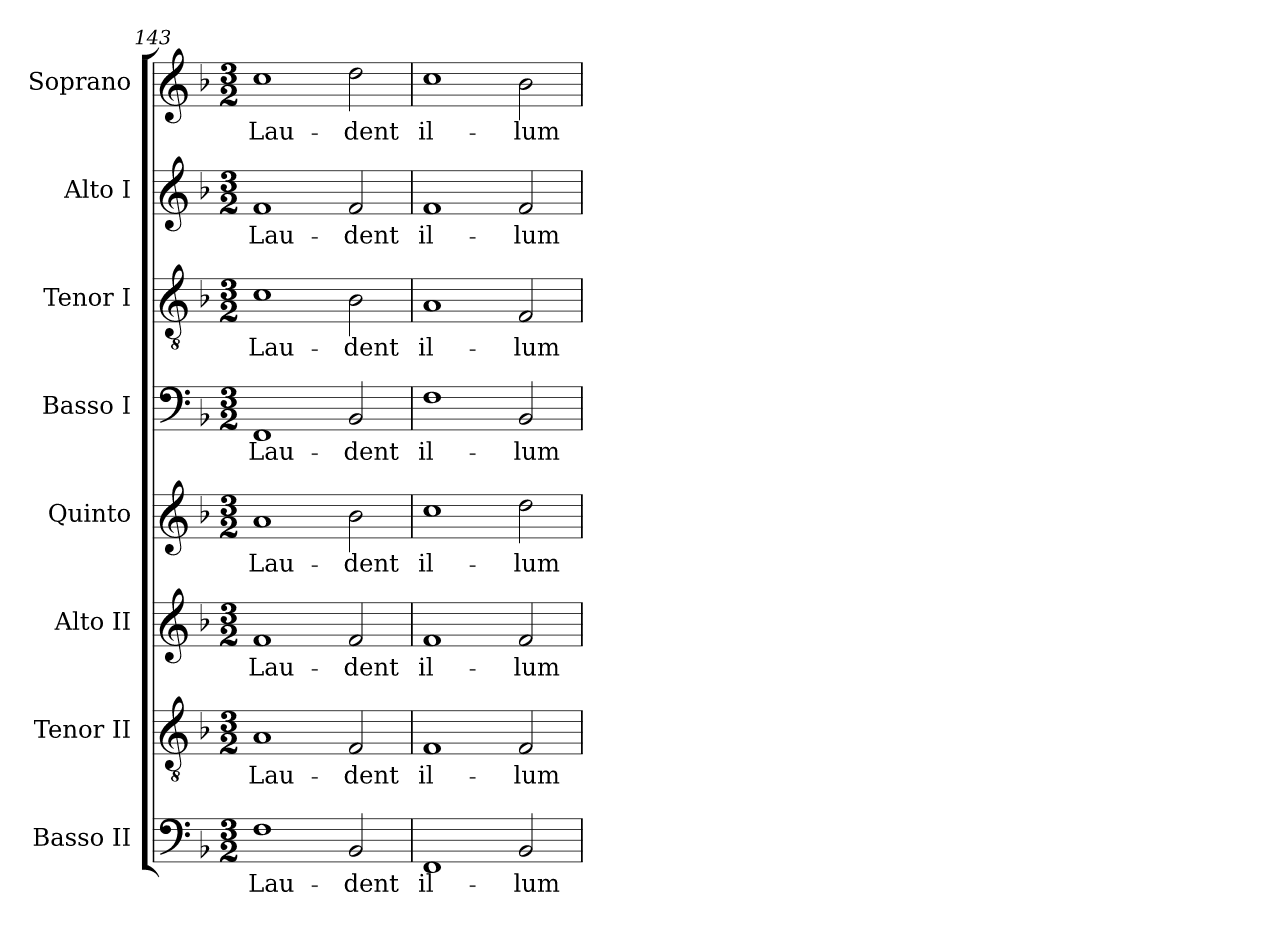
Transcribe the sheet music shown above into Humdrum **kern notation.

**kern	**text	**kern	**text	**kern	**text	**kern	**text	**kern	**text	**kern	**text	**kern	**text	**kern	**text
*part8	*part8	*part7	*part7	*part6	*part6	*part5	*part5	*part4	*part4	*part3	*part3	*part2	*part2	*part1	*part1
*staff8	*staff8	*staff7	*staff7	*staff6	*staff6	*staff5	*staff5	*staff4	*staff4	*staff3	*staff3	*staff2	*staff2	*staff1	*staff1
*I"Basso II	*	*I"Tenor II	*	*I"Alto II	*	*I"Quinto	*	*I"Basso I	*	*I"Tenor I	*	*I"Alto I	*	*I"Soprano	*
*I'B. 2	*	*I'T. 2	*	*I'A. 2	*	*I'Q.	*	*I'B. 1	*	*I'T. 1	*	*I'A. 1	*	*I'S.	*
*clefF4	*	*clefGv2	*	*clefG2	*	*clefG2	*	*clefF4	*	*clefGv2	*	*clefG2	*	*clefG2	*
*	*	*ITrd7c12	*	*	*	*	*	*	*	*ITrd7c12	*	*	*	*	*
*k[b-]	*	*k[b-]	*	*k[b-]	*	*k[b-]	*	*k[b-]	*	*k[b-]	*	*k[b-]	*	*k[b-]	*
*F:	*	*F:	*	*F:	*	*F:	*	*F:	*	*F:	*	*F:	*	*F:	*
*M3/2	*	*M3/2	*	*M3/2	*	*M3/2	*	*M3/2	*	*M3/2	*	*M3/2	*	*M3/2	*
=143	=143	=143	=143	=143	=143	=143	=143	=143	=143	=143	=143	=143	=143	=143	=143
!	!LO:LY:b:color=#000000	!	!	!	!	!	!	!	!	!	!	!	!	!	!
!	!	!	!LO:LY:b:color=#000000	!	!	!	!	!	!	!	!	!	!	!	!
!	!	!	!	!	!LO:LY:b:color=#000000	!	!	!	!	!	!	!	!	!	!
!	!	!	!	!	!	!	!LO:LY:b:color=#000000	!	!	!	!	!	!	!	!
!	!	!	!	!	!	!	!	!	!LO:LY:b:color=#000000	!	!	!	!	!	!
!	!	!	!	!	!	!	!	!	!	!	!LO:LY:b:color=#000000	!	!	!	!
!	!	!	!	!	!	!	!	!	!	!	!	!	!LO:LY:b:color=#000000	!	!
!	!	!	!	!	!	!	!	!	!	!	!	!	!	!	!LO:LY:b:color=#000000
1Fi	Lau-	1AAi	Lau-	1fi	Lau-	1ai	Lau-	1FFi	Lau-	1Ci	Lau-	1fi	Lau-	1cci	Lau-
!	!LO:LY:b:color=#000000	!	!	!	!	!	!	!	!	!	!	!	!	!	!
!	!	!	!LO:LY:b:color=#000000	!	!	!	!	!	!	!	!	!	!	!	!
!	!	!	!	!	!LO:LY:b:color=#000000	!	!	!	!	!	!	!	!	!	!
!	!	!	!	!	!	!	!LO:LY:b:color=#000000	!	!	!	!	!	!	!	!
!	!	!	!	!	!	!	!	!	!LO:LY:b:color=#000000	!	!	!	!	!	!
!	!	!	!	!	!	!	!	!	!	!	!LO:LY:b:color=#000000	!	!	!	!
!	!	!	!	!	!	!	!	!	!	!	!	!	!LO:LY:b:color=#000000	!	!
!	!	!	!	!	!	!	!	!	!	!	!	!	!	!	!LO:LY:b:color=#000000
2BB-i/	-dent	2FFi/	-dent	2fi/	-dent	2b-i\	-dent	2BB-i/	-dent	2BB-i\	-dent	2fi/	-dent	2ddi\	-dent
=144	=144	=144	=144	=144	=144	=144	=144	=144	=144	=144	=144	=144	=144	=144	=144
!	!LO:LY:b:color=#000000	!	!	!	!	!	!	!	!	!	!	!	!	!	!
!	!	!	!LO:LY:b:color=#000000	!	!	!	!	!	!	!	!	!	!	!	!
!	!	!	!	!	!LO:LY:b:color=#000000	!	!	!	!	!	!	!	!	!	!
!	!	!	!	!	!	!	!LO:LY:b:color=#000000	!	!	!	!	!	!	!	!
!	!	!	!	!	!	!	!	!	!LO:LY:b:color=#000000	!	!	!	!	!	!
!	!	!	!	!	!	!	!	!	!	!	!LO:LY:b:color=#000000	!	!	!	!
!	!	!	!	!	!	!	!	!	!	!	!	!	!LO:LY:b:color=#000000	!	!
!	!	!	!	!	!	!	!	!	!	!	!	!	!	!	!LO:LY:b:color=#000000
1FFi	il-	1FFi	il-	1fi	il-	1cci	il-	1Fi	il-	1AAi	il-	1fi	il-	1cci	il-
!	!LO:LY:b:color=#000000	!	!	!	!	!	!	!	!	!	!	!	!	!	!
!	!	!	!LO:LY:b:color=#000000	!	!	!	!	!	!	!	!	!	!	!	!
!	!	!	!	!	!LO:LY:b:color=#000000	!	!	!	!	!	!	!	!	!	!
!	!	!	!	!	!	!	!LO:LY:b:color=#000000	!	!	!	!	!	!	!	!
!	!	!	!	!	!	!	!	!	!LO:LY:b:color=#000000	!	!	!	!	!	!
!	!	!	!	!	!	!	!	!	!	!	!LO:LY:b:color=#000000	!	!	!	!
!	!	!	!	!	!	!	!	!	!	!	!	!	!LO:LY:b:color=#000000	!	!
!	!	!	!	!	!	!	!	!	!	!	!	!	!	!	!LO:LY:b:color=#000000
2BB-i/	-lum	2FFi/	-lum	2fi/	-lum	2ddi\	-lum	2BB-i/	-lum	2FFi/	-lum	2fi/	-lum	2b-i\	-lum
=	=	=	=	=	=	=	=	=	=	=	=	=	=	=	=
*-	*-	*-	*-	*-	*-	*-	*-	*-	*-	*-	*-	*-	*-	*-	*-
